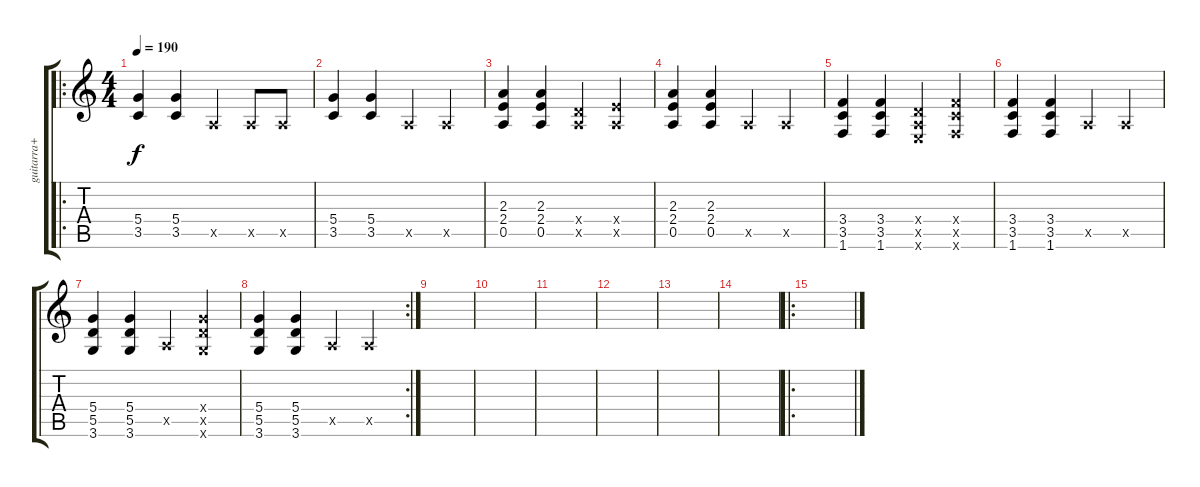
\track ("guitarra+" "guitarra+") {instrument distortionguitar}
\staff {score tabs}
\tuning (E4 B3 G3 D3 A2 E2) {hide}
\ro
\ts (4 4)
\tempo 190
\clef g2
\ks c
(5.4 3.5).4{dy f} (5.4 3.5).4 0.5{x}.4 0.5{x}.8 0.5{x}.8 |
(5.4 3.5).4 (5.4 3.5).4 0.5{x}.4 0.5{x}.4 |
(2.3 2.4 0.5).4 (2.3 2.4 0.5).4 (0.4{x} 0.5{x}).4 (2.4{x} 0.5{x}).4 |
(2.3 2.4 0.5).4 (2.3 2.4 0.5).4 0.5{x}.4 0.5{x}.4 |
(3.4 3.5 1.6).4 (3.4 3.5 1.6).4 (0.4{x} 0.5{x} 0.6{x}).4 (3.4{x} 3.5{x} 1.6{x}).4 |
(3.4 3.5 1.6).4 (3.4 3.5 1.6).4 0.5{x}.4 0.5{x}.4 |
(5.4 5.5 3.6).4 (5.4 5.5 3.6).4 0.5{x}.4 (5.4{x} 5.5{x} 3.6{x}).4 |
\rc 2
(5.4 5.5 3.6).4 (5.4 5.5 3.6).4 0.5{x}.4 0.5{x}.4 |
|
|
|
|
|
|
\ro
